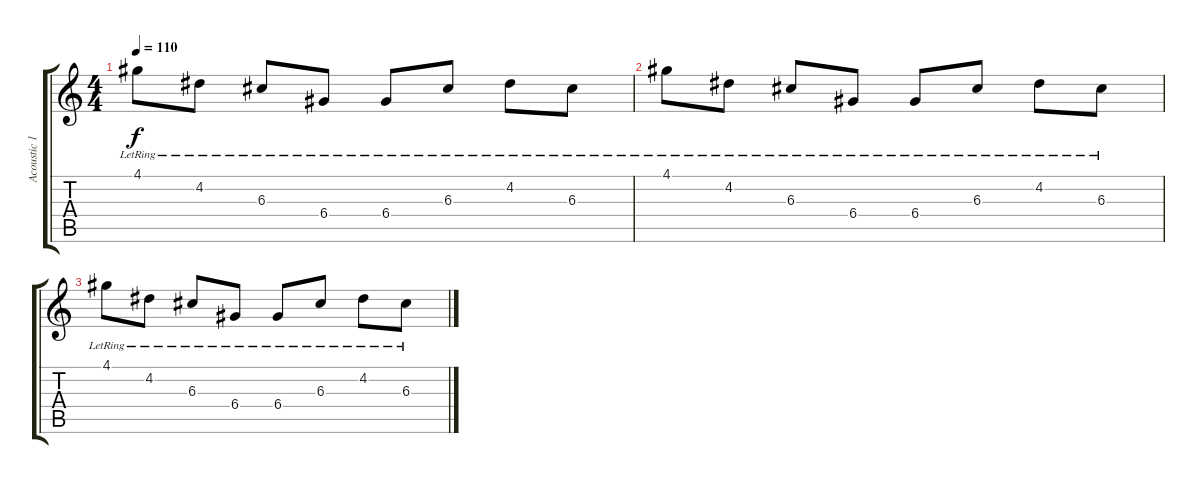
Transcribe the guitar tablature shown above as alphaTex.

\track ("Acoustic 1" "Acoustic 1") {instrument acousticguitarsteel}
\staff {score tabs}
\tuning (E4 B3 G3 D3 A2 E2) {hide}
\ts (4 4)
\tempo 110
\clef g2
\ks c
4.1{lr}.8{dy f} 4.2{lr}.8 6.3{lr}.8 6.4{lr}.8 6.4{lr}.8 6.3{lr}.8 4.2{lr}.8 6.3{lr}.8 |
4.1{lr}.8 4.2{lr}.8 6.3{lr}.8 6.4{lr}.8 6.4{lr}.8 6.3{lr}.8 4.2{lr}.8 6.3{lr}.8 |
4.1{lr}.8 4.2{lr}.8 6.3{lr}.8 6.4{lr}.8 6.4{lr}.8 6.3{lr}.8 4.2{lr}.8 6.3{lr}.8
